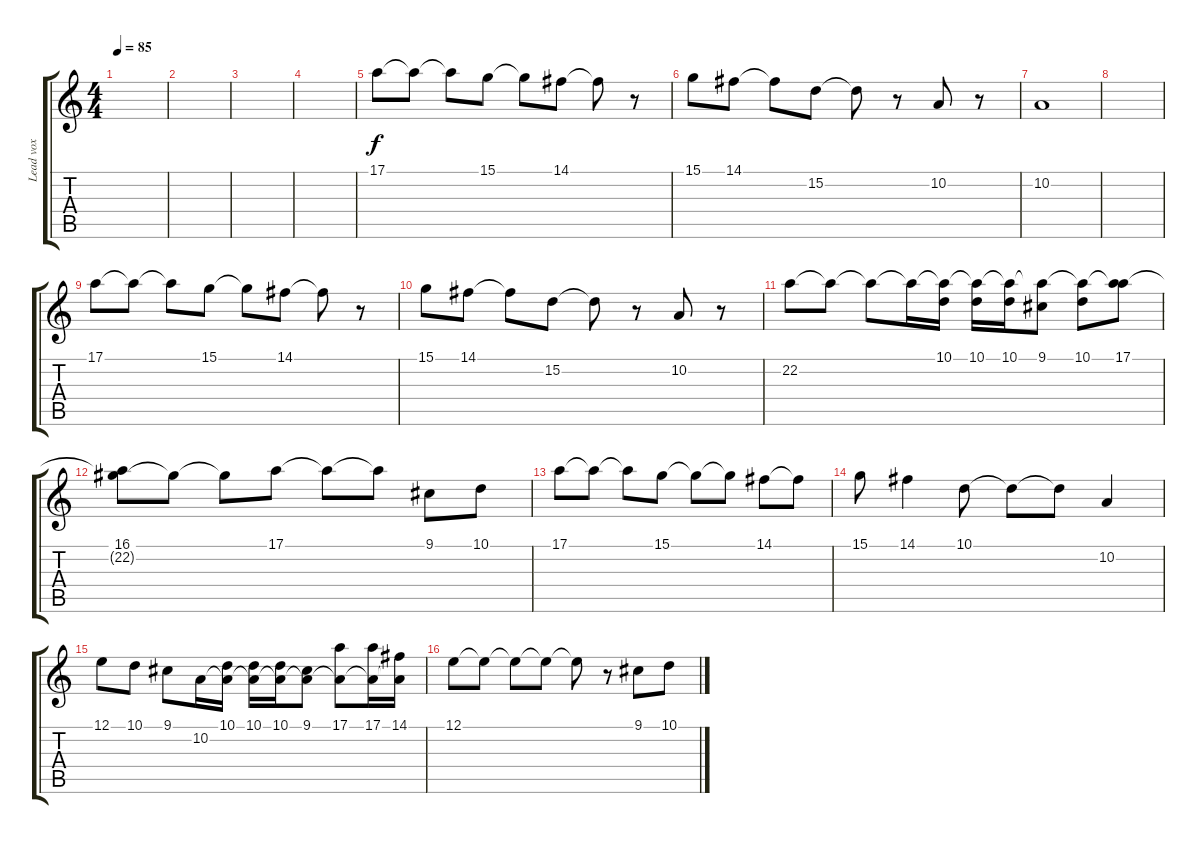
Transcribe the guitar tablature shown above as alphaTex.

\track ("Lead vox" "Lead vox") {instrument choiraahs}
\staff {score tabs}
\tuning (E4 B3 G3 D3 A2 E2) {hide}
\ts (4 4)
\tempo 85
\clef g2
\ks c
|
|
|
|
17.1.8{volume 16} 17.1{t}.8 17.1{t}.8 15.1.8 15.1{t}.8 14.1.8 14.1{t}.8 r.8 |
15.1.8 14.1.8 14.1{t}.8 15.2.8 15.2{t}.8 r.8 10.2.8 r.8 |
10.2.1{volume 0} |
|
17.1.8{volume 16} 17.1{t}.8 17.1{t}.8 15.1.8 15.1{t}.8 14.1.8 14.1{t}.8 r.8 |
15.1.8 14.1.8 14.1{t}.8 15.2.8 15.2{t}.8 r.8 10.2.8 r.8 |
22.2.8 22.2{t}.8 22.2{t}.8 22.2{t}.16 (10.1 22.2{t}).16 (10.1 22.2{t}).16 (10.1 22.2{t}).16 (9.1 22.2{t}).8 (10.1 22.2{t}).8 (17.1 22.2{t}).8 |
(16.1 22.2{t}).8 16.1{t}.8 16.1{t}.8 17.1.8 17.1{t}.8 17.1{t}.8 9.1.8 10.1.8 |
17.1.8 17.1{t}.8 17.1{t}.8 15.1.8 15.1{t}.8 15.1{t}.8 14.1.8 14.1{t}.8 |
15.1.8 14.1.4 10.1.8 10.1{t}.8 10.1{t}.8 10.2.4 |
12.1.8 10.1.8 9.1.8 10.2.16 (10.1 10.2{t}).16 (10.1 10.2{t}).16 (10.1 10.2{t}).16 (9.1 10.2{t}).8 (17.1 10.2{t}).8 (17.1 10.2{t}).16 (14.1 10.2{t}).16 |
12.1.8 12.1{t}.8 12.1{t}.8 12.1{t}.8 12.1{t}.8 r.8 9.1.8 10.1.8
